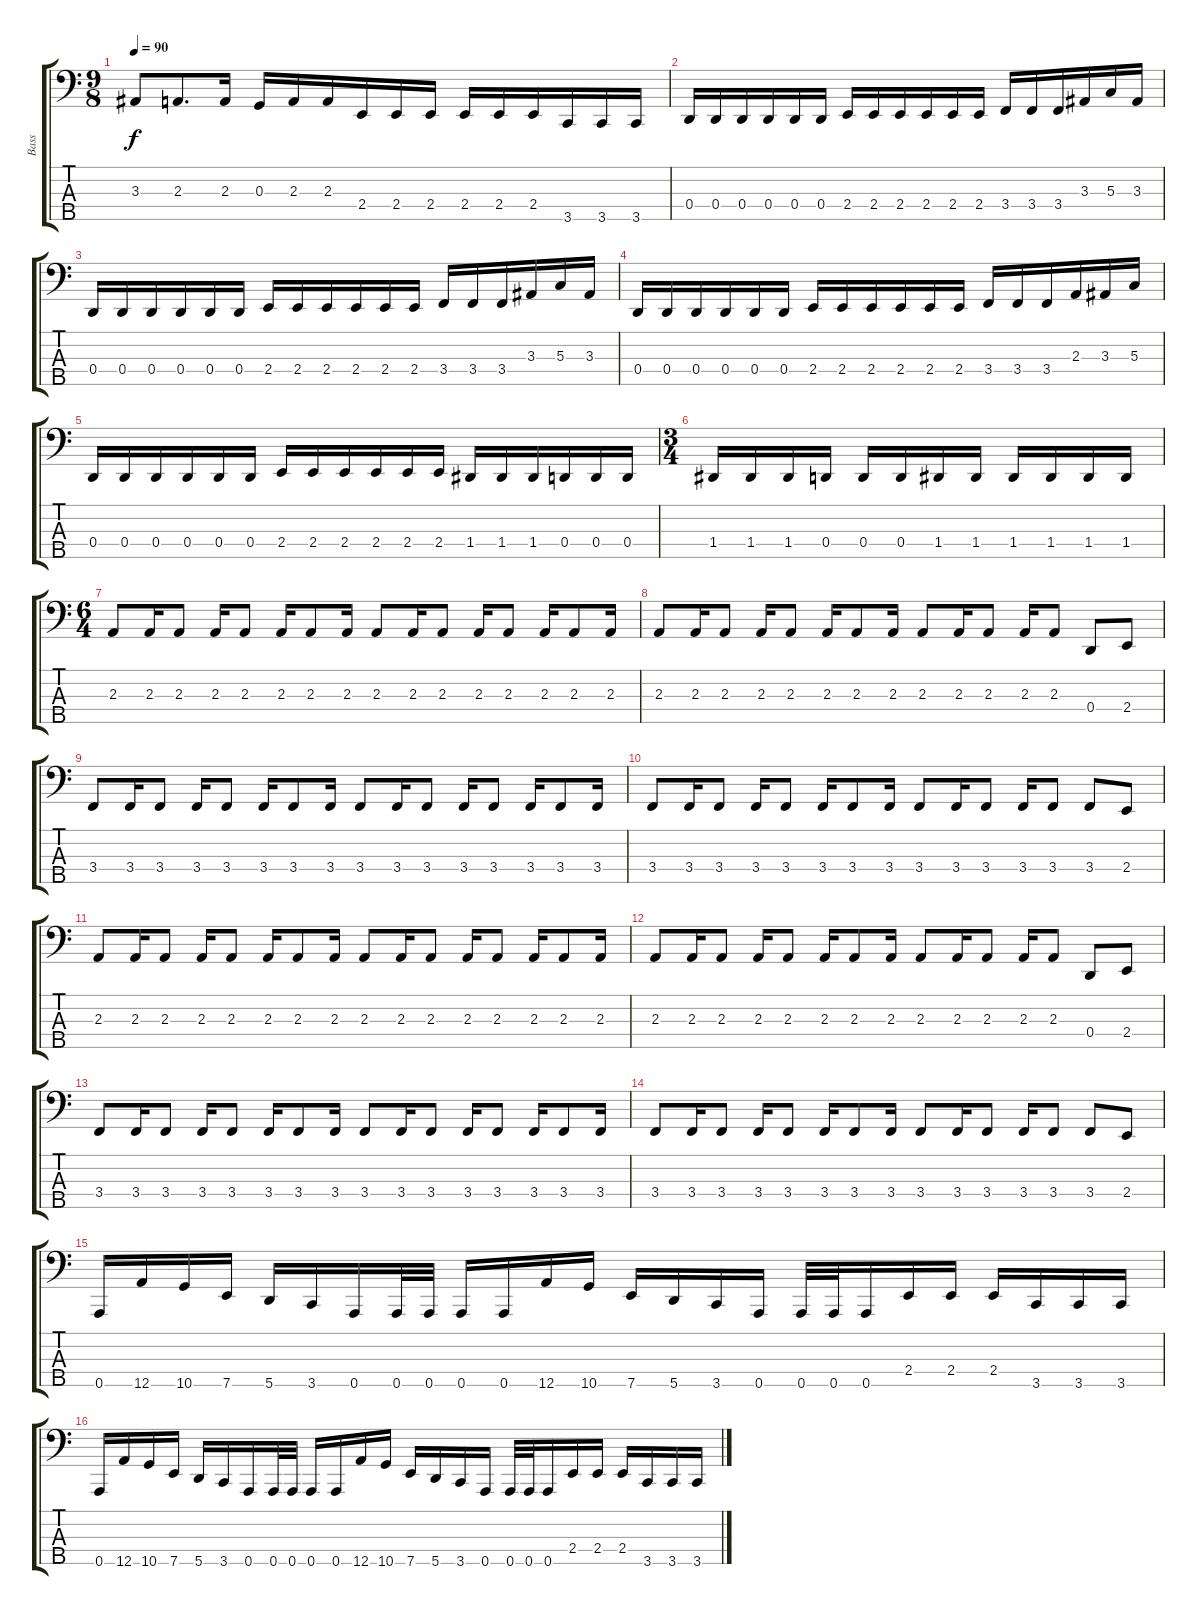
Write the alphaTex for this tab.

\track ("Bass" "Bass") {instrument electricbassfinger}
\staff {score tabs}
\tuning (F2 C2 G1 D1 A0) {hide}
\ts (9 8)
\tempo 90
\clef f4
\ks c
3.3.8{dy f} 2.3.8{d} 2.3.16 0.3.16 2.3.16 2.3.16 2.4.16 2.4.16 2.4.16 2.4.16 2.4.16 2.4.16 3.5.16 3.5.16 3.5.16 |
0.4.16 0.4.16 0.4.16 0.4.16 0.4.16 0.4.16 2.4.16 2.4.16 2.4.16 2.4.16 2.4.16 2.4.16 3.4.16 3.4.16 3.4.16 3.3.16 5.3.16 3.3.16 |
0.4.16 0.4.16 0.4.16 0.4.16 0.4.16 0.4.16 2.4.16 2.4.16 2.4.16 2.4.16 2.4.16 2.4.16 3.4.16 3.4.16 3.4.16 3.3.16 5.3.16 3.3.16 |
0.4.16 0.4.16 0.4.16 0.4.16 0.4.16 0.4.16 2.4.16 2.4.16 2.4.16 2.4.16 2.4.16 2.4.16 3.4.16 3.4.16 3.4.16 2.3.16 3.3.16 5.3.16 |
0.4.16 0.4.16 0.4.16 0.4.16 0.4.16 0.4.16 2.4.16 2.4.16 2.4.16 2.4.16 2.4.16 2.4.16 1.4.16 1.4.16 1.4.16 0.4.16 0.4.16 0.4.16 |
\ts (3 4)
1.4.16 1.4.16 1.4.16 0.4.16 0.4.16 0.4.16 1.4.16 1.4.16 1.4.16 1.4.16 1.4.16 1.4.16 |
\ts (6 4)
2.3.8 2.3.16 2.3.8 2.3.16 2.3.8 2.3.16 2.3.8 2.3.16 2.3.8 2.3.16 2.3.8 2.3.16 2.3.8 2.3.16 2.3.8 2.3.16 |
2.3.8 2.3.16 2.3.8 2.3.16 2.3.8 2.3.16 2.3.8 2.3.16 2.3.8 2.3.16 2.3.8 2.3.16 2.3.8 0.4.8 2.4.8 |
3.4.8 3.4.16 3.4.8 3.4.16 3.4.8 3.4.16 3.4.8 3.4.16 3.4.8 3.4.16 3.4.8 3.4.16 3.4.8 3.4.16 3.4.8 3.4.16 |
3.4.8 3.4.16 3.4.8 3.4.16 3.4.8 3.4.16 3.4.8 3.4.16 3.4.8 3.4.16 3.4.8 3.4.16 3.4.8 3.4.8 2.4.8 |
2.3.8 2.3.16 2.3.8 2.3.16 2.3.8 2.3.16 2.3.8 2.3.16 2.3.8 2.3.16 2.3.8 2.3.16 2.3.8 2.3.16 2.3.8 2.3.16 |
2.3.8 2.3.16 2.3.8 2.3.16 2.3.8 2.3.16 2.3.8 2.3.16 2.3.8 2.3.16 2.3.8 2.3.16 2.3.8 0.4.8 2.4.8 |
3.4.8 3.4.16 3.4.8 3.4.16 3.4.8 3.4.16 3.4.8 3.4.16 3.4.8 3.4.16 3.4.8 3.4.16 3.4.8 3.4.16 3.4.8 3.4.16 |
3.4.8 3.4.16 3.4.8 3.4.16 3.4.8 3.4.16 3.4.8 3.4.16 3.4.8 3.4.16 3.4.8 3.4.16 3.4.8 3.4.8 2.4.8 |
0.5.16 12.5.16 10.5.16 7.5.16 5.5.16 3.5.16 0.5.16 0.5.32 0.5.32 0.5.16 0.5.16 12.5.16 10.5.16 7.5.16 5.5.16 3.5.16 0.5.16 0.5.32 0.5.32 0.5.16 2.4.16 2.4.16 2.4.16 3.5.16 3.5.16 3.5.16 |
0.5.16 12.5.16 10.5.16 7.5.16 5.5.16 3.5.16 0.5.16 0.5.32 0.5.32 0.5.16 0.5.16 12.5.16 10.5.16 7.5.16 5.5.16 3.5.16 0.5.16 0.5.32 0.5.32 0.5.16 2.4.16 2.4.16 2.4.16 3.5.16 3.5.16 3.5.16
